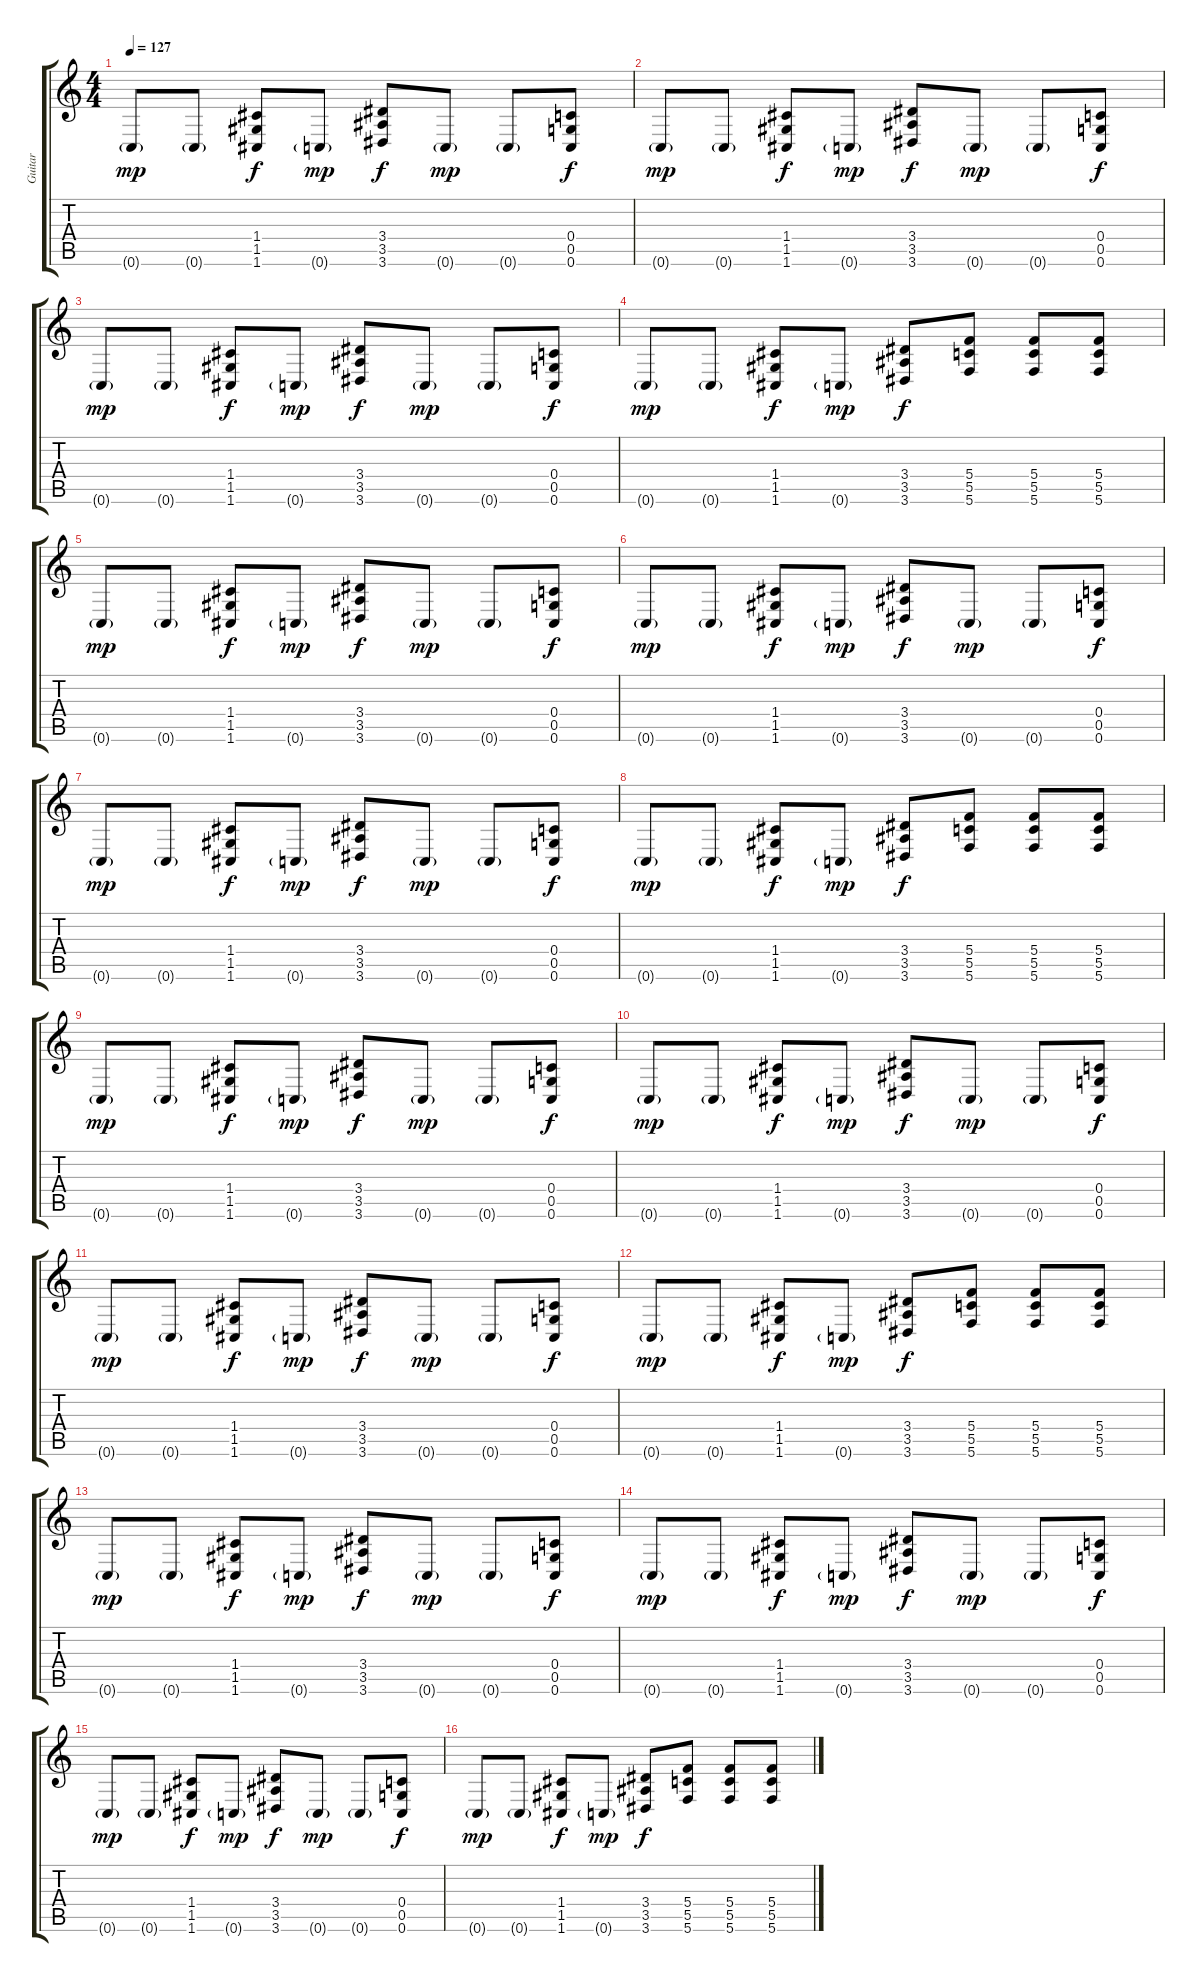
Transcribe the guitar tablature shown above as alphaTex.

\track ("Guitar" "Guitar") {instrument acousticguitarsteel}
\staff {score tabs}
\tuning (D4 A3 F3 C3 G2 C2) {hide}
\ts (4 4)
\tempo 127
\clef g2
\ks c
0.6{g}.8{dy mp} 0.6{g}.8 (1.4 1.5 1.6).8{dy f} 0.6{g}.8{dy mp} (3.4 3.5 3.6).8{dy f} 0.6{g}.8{dy mp} 0.6{g}.8 (0.4 0.5 0.6).8{dy f} |
0.6{g}.8{dy mp} 0.6{g}.8 (1.4 1.5 1.6).8{dy f} 0.6{g}.8{dy mp} (3.4 3.5 3.6).8{dy f} 0.6{g}.8{dy mp} 0.6{g}.8 (0.4 0.5 0.6).8{dy f} |
0.6{g}.8{dy mp} 0.6{g}.8 (1.4 1.5 1.6).8{dy f} 0.6{g}.8{dy mp} (3.4 3.5 3.6).8{dy f} 0.6{g}.8{dy mp} 0.6{g}.8 (0.4 0.5 0.6).8{dy f} |
0.6{g}.8{dy mp} 0.6{g}.8 (1.4 1.5 1.6).8{dy f} 0.6{g}.8{dy mp} (3.4 3.5 3.6).8{dy f} (5.4 5.5 5.6).8 (5.4 5.5 5.6).8 (5.4 5.5 5.6).8 |
0.6{g}.8{dy mp} 0.6{g}.8 (1.4 1.5 1.6).8{dy f} 0.6{g}.8{dy mp} (3.4 3.5 3.6).8{dy f} 0.6{g}.8{dy mp} 0.6{g}.8 (0.4 0.5 0.6).8{dy f} |
0.6{g}.8{dy mp} 0.6{g}.8 (1.4 1.5 1.6).8{dy f} 0.6{g}.8{dy mp} (3.4 3.5 3.6).8{dy f} 0.6{g}.8{dy mp} 0.6{g}.8 (0.4 0.5 0.6).8{dy f} |
0.6{g}.8{dy mp} 0.6{g}.8 (1.4 1.5 1.6).8{dy f} 0.6{g}.8{dy mp} (3.4 3.5 3.6).8{dy f} 0.6{g}.8{dy mp} 0.6{g}.8 (0.4 0.5 0.6).8{dy f} |
0.6{g}.8{dy mp} 0.6{g}.8 (1.4 1.5 1.6).8{dy f} 0.6{g}.8{dy mp} (3.4 3.5 3.6).8{dy f} (5.4 5.5 5.6).8 (5.4 5.5 5.6).8 (5.4 5.5 5.6).8 |
0.6{g}.8{dy mp} 0.6{g}.8 (1.4 1.5 1.6).8{dy f} 0.6{g}.8{dy mp} (3.4 3.5 3.6).8{dy f} 0.6{g}.8{dy mp} 0.6{g}.8 (0.4 0.5 0.6).8{dy f} |
0.6{g}.8{dy mp} 0.6{g}.8 (1.4 1.5 1.6).8{dy f} 0.6{g}.8{dy mp} (3.4 3.5 3.6).8{dy f} 0.6{g}.8{dy mp} 0.6{g}.8 (0.4 0.5 0.6).8{dy f} |
0.6{g}.8{dy mp} 0.6{g}.8 (1.4 1.5 1.6).8{dy f} 0.6{g}.8{dy mp} (3.4 3.5 3.6).8{dy f} 0.6{g}.8{dy mp} 0.6{g}.8 (0.4 0.5 0.6).8{dy f} |
0.6{g}.8{dy mp} 0.6{g}.8 (1.4 1.5 1.6).8{dy f} 0.6{g}.8{dy mp} (3.4 3.5 3.6).8{dy f} (5.4 5.5 5.6).8 (5.4 5.5 5.6).8 (5.4 5.5 5.6).8 |
0.6{g}.8{dy mp} 0.6{g}.8 (1.4 1.5 1.6).8{dy f} 0.6{g}.8{dy mp} (3.4 3.5 3.6).8{dy f} 0.6{g}.8{dy mp} 0.6{g}.8 (0.4 0.5 0.6).8{dy f} |
0.6{g}.8{dy mp} 0.6{g}.8 (1.4 1.5 1.6).8{dy f} 0.6{g}.8{dy mp} (3.4 3.5 3.6).8{dy f} 0.6{g}.8{dy mp} 0.6{g}.8 (0.4 0.5 0.6).8{dy f} |
0.6{g}.8{dy mp} 0.6{g}.8 (1.4 1.5 1.6).8{dy f} 0.6{g}.8{dy mp} (3.4 3.5 3.6).8{dy f} 0.6{g}.8{dy mp} 0.6{g}.8 (0.4 0.5 0.6).8{dy f} |
0.6{g}.8{dy mp} 0.6{g}.8 (1.4 1.5 1.6).8{dy f} 0.6{g}.8{dy mp} (3.4 3.5 3.6).8{dy f} (5.4 5.5 5.6).8 (5.4 5.5 5.6).8 (5.4 5.5 5.6).8
